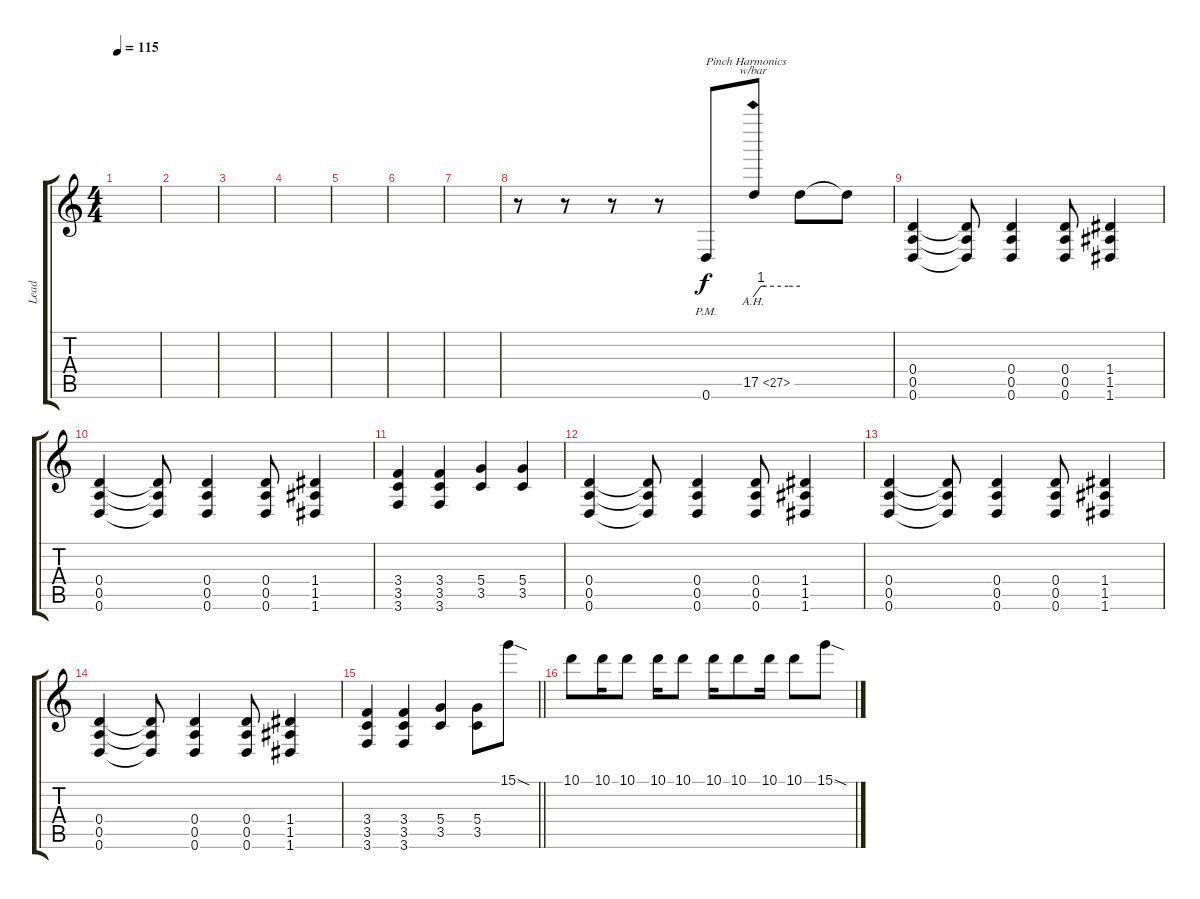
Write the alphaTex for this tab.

\track ("Lead" "Lead") {instrument distortionguitar}
\staff {score tabs}
\tuning (E4 B3 G3 D3 A2 D2) {hide}
\ts (4 4)
\tempo 115
\clef g2
\ks c
|
|
|
|
|
|
|
r.8 r.8 r.8 r.8{volume 16} 0.6{pm}.8{txt "Pinch Harmonics"} 17.5{ah 10}.8{tbe (custom default 0 0 10 4 15 4 45 4 60 4)} 17.5{t}.8 17.5{t}.8 |
(0.4 0.5 0.6).4{volume 13} (0.4{t} 0.5{t} 0.6{t}).8 (0.4 0.5 0.6).4 (0.4 0.5 0.6).8 (1.4 1.5 1.6).4 |
(0.4 0.5 0.6).4 (0.4{t} 0.5{t} 0.6{t}).8 (0.4 0.5 0.6).4 (0.4 0.5 0.6).8 (1.4 1.5 1.6).4 |
(3.4 3.5 3.6).4 (3.4 3.5 3.6).4 (5.4 3.5).4 (5.4 3.5).4 |
(0.4 0.5 0.6).4 (0.4{t} 0.5{t} 0.6{t}).8 (0.4 0.5 0.6).4 (0.4 0.5 0.6).8 (1.4 1.5 1.6).4 |
(0.4 0.5 0.6).4 (0.4{t} 0.5{t} 0.6{t}).8 (0.4 0.5 0.6).4 (0.4 0.5 0.6).8 (1.4 1.5 1.6).4 |
(0.4 0.5 0.6).4 (0.4{t} 0.5{t} 0.6{t}).8 (0.4 0.5 0.6).4 (0.4 0.5 0.6).8 (1.4 1.5 1.6).4 |
\barLineRight lightlight
(3.4 3.5 3.6).4 (3.4 3.5 3.6).4 (5.4 3.5).4 (5.4 3.5).8 15.1{sod}.8{volume 16} |
10.1.8 10.1.16 10.1.8 10.1.16 10.1.8 10.1.16 10.1.8 10.1.16 10.1.8 15.1{sod}.8
